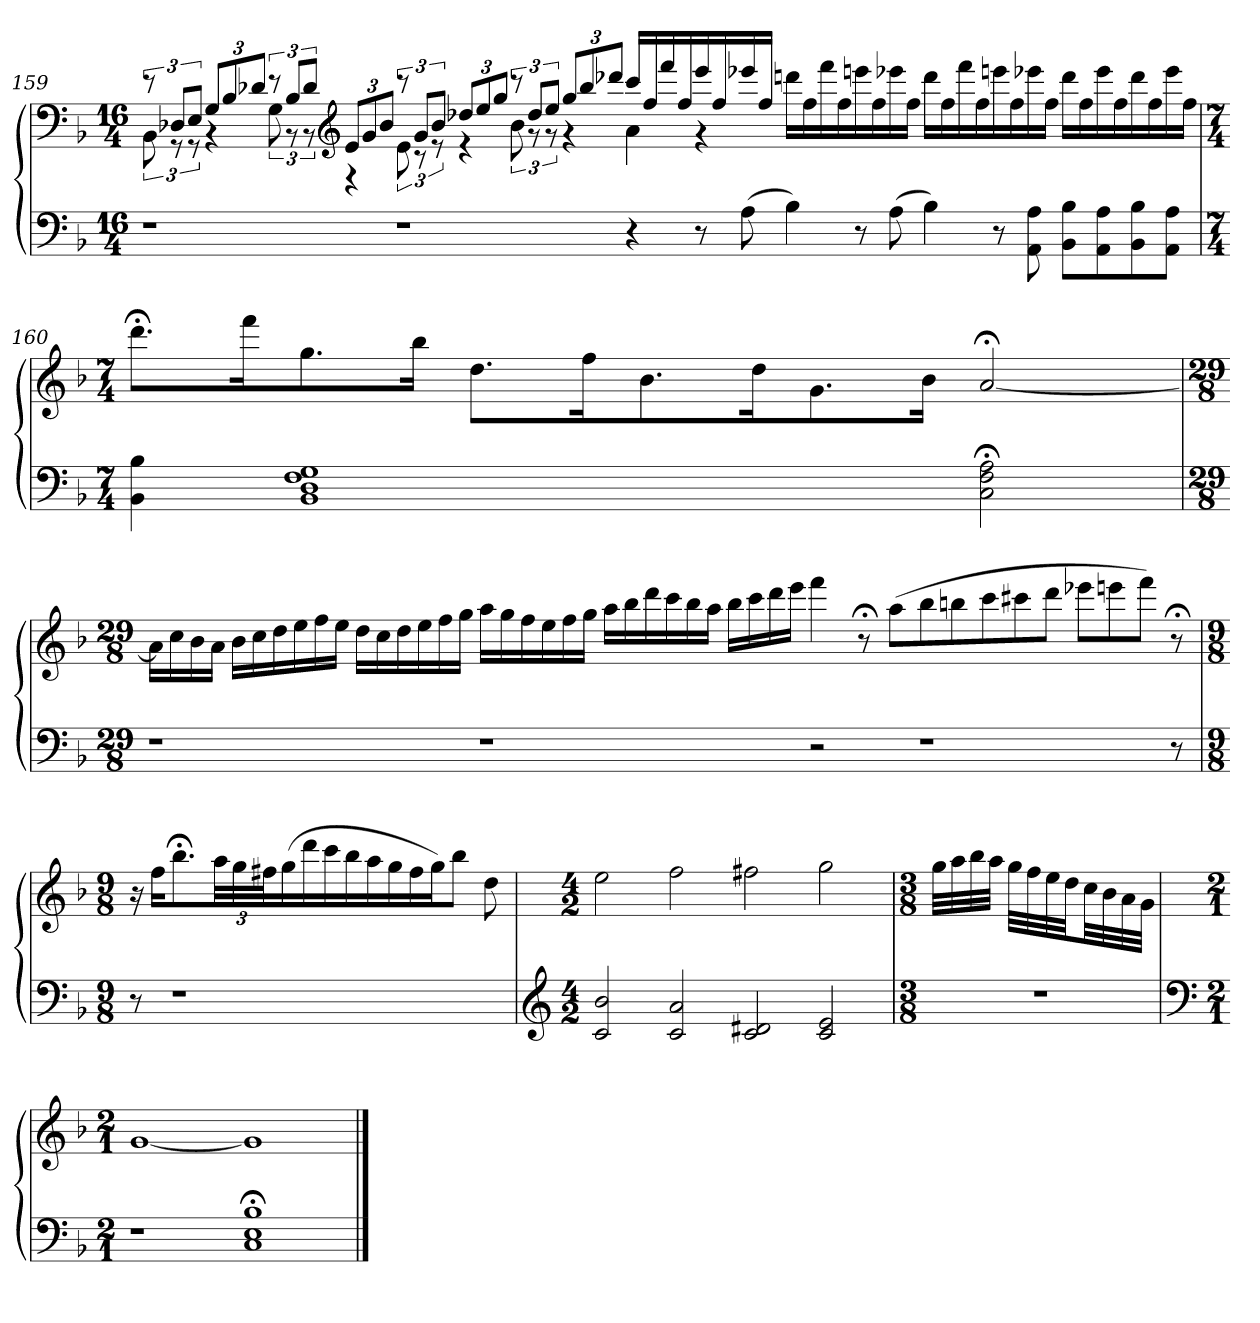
**kern	**kern
*part1	*part1
*staff2	*staff1
*clefF4	*clefF4
*k[b-]	*k[b-]
*M16/4	*M16/4
=159	=159
*	*^
1r	12r	12BB-
.	12D-XL	12r
.	12EJ	12r
.	12GL	4r
.	12B-	.
.	12d-XJ	.
.	12r	12G
.	12B-L	12r
.	12d-J	12r
*	*clefG2	*
.	12eL	4r
.	12g	.
.	12b-J	.
1r	12r	12e
.	12gL	12r
.	12b-J	12r
.	12dd-XL	4r
.	12ee	.
.	12ggJ	.
.	12r	12b-
.	12dd-L	12r
.	12eeJ	12r
.	12ggL	4r
.	12bb-	.
.	12ddd-XJ	.
4r	16cccLL	4a
.	16ff	.
.	16fff	.
.	16ff	.
8r	16eee	4r
.	16ff	.
(8A	16eee-X	.
.	16ffJJ	.
4B-)	16dddnLL	1.ryy
.	16ff	.
.	16fff	.
.	16ff	.
8r	16eeen	.
.	16ff	.
(8A	16eee-X	.
.	16ffJJ	.
4B-)	16dddLL	.
.	16ff	.
.	16fff	.
.	16ff	.
8r	16eeen	.
.	16ff	.
8AA 8A	16eee-X	.
.	16ffJJ	.
8BB- 8B-L	16dddLL	.
.	16ff	.
8AA 8A	16eee-	.
.	16ff	.
8BB- 8B-	16ddd	.
.	16ff	.
8AA 8AJ	16eee-	.
.	16ffJJ	.
*	*v	*v
=160	=160
*M7/4	*M7/4
4BB- 4B-	8.ddd;<L
.	16fffK
1BB- 1D 1F 1G	8.gg
.	16bb-Jk
.	8.ddL
.	16ffK
.	8.b-
.	16ddK
.	8.g
.	16b-Jk
2C;< 2F;< 2A;<	[2a;<
=	=
*M29/8	*M29/8
1r	16aLL]
.	16cc
.	16b-
.	16aJJ
.	16b-LL
.	16cc
.	16dd
.	16ee
.	16ff
.	16eeJJ
.	16ddLL
.	16cc
.	16dd
.	16ee
.	16ff
.	16ggJJ
1r	16aaLL
.	16gg
.	16ff
.	16ee
.	16ff
.	16ggJJ
.	16aaLL
.	16bb-
.	16ddd
.	16ccc
.	16bb-
.	16aaJJ
.	16bb-LL
.	16ccc
.	16ddd
.	16eeeJJ
2r	4fff
.	8r;<
.	(8aaL
1r	8bb-
.	8bbn
.	8ccc
.	8ccc#X
.	8dddJ
.	8eee-XL
.	8eeen
.	8fffJ)
8r	8r;<
=	=
*M9/8	*M9/8
8r	16r
.	16ffKL
1r	8.bb-;<
.	48aaLL
.	48gg
.	48ff#XJ
.	(16gg
.	16ddd
.	16ccc
.	16bb-
.	16aa
.	16gg
.	16ff#
.	16ggJ)
.	8bb-J
.	8dd
=	=
*clefG2	*
*M4/2	*M4/2
2c 2b-	2ee
2c 2a	2ff
2c 2d#X	2ff#X
2c 2e	2gg
=	=
*M3/8	*M3/8
4.r	32ggLLL
.	32aa
.	32bb-
.	32aaJJJ
.	32ggLLL
.	32ff
.	32ee
.	32ddJJ
.	32ccLL
.	32b-
.	32a
.	32gJJJ
=	=
*clefF4	*
*M2/1	*M2/1
1r	[1g
1C;< 1E;< 1B-;<	1g]
==	==
*-	*-
